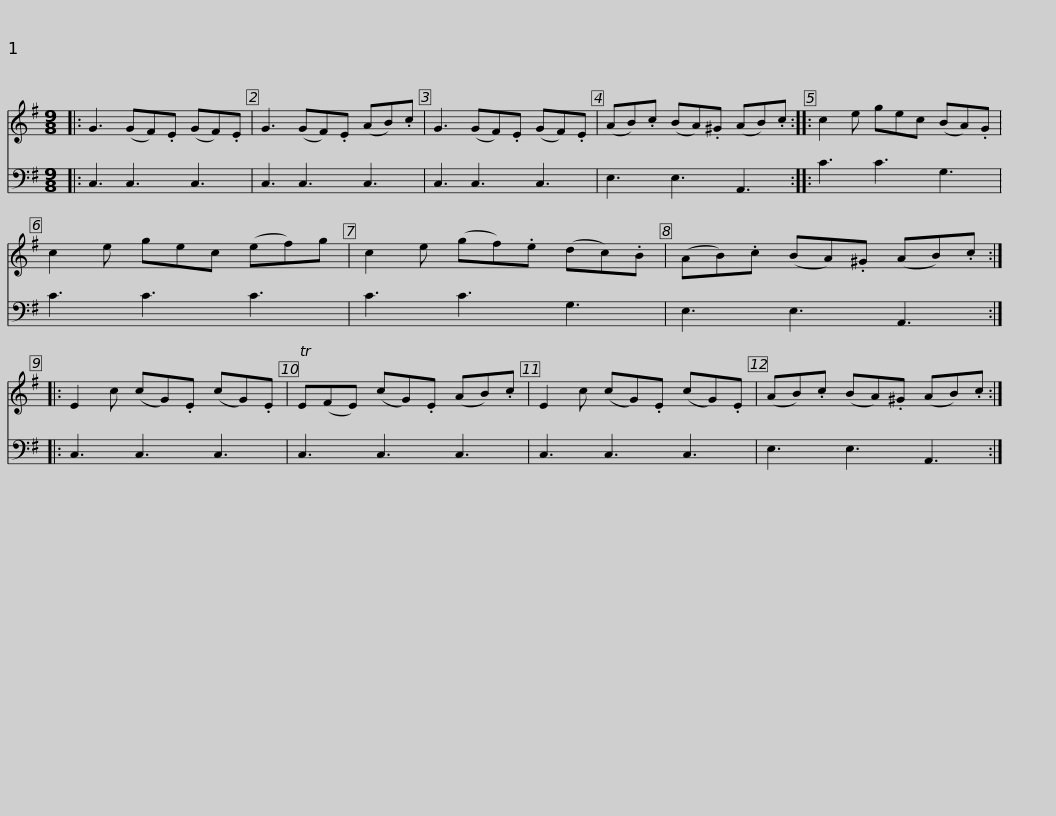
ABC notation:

X:1
%%score 1 2
L:1/8
M:9/8
I:linebreak $
K:G
V:1 treble
V:2 bass
V:1
|: G3 (GF).E (GF).E | G3 (GF).E (AB).c | G3 (GF).E (GF).E | (AB).c (BA).^G (AB).c :: c2 e gec (BA).G |$ %5
 c2 e gec (ef)g | c2 e (gf).e (dc).B | (AB).c (BA).^G (AB).c :: E2 c (cG).E (cG).E | TE(FE) (cG).E (AB).c |$ %10
 E2 c (cG).E (cG).E | (AB).c (BA).^G (AB).c :| %12
V:2
|: C,3 C,3 C,3 | C,3 C,3 C,3 | C,3 C,3 C,3 | E,3 E,3 A,,3 :: C3 C3 G,3 |$ %5
 C3 C3 C3 | C3 C3 G,3 | E,3 E,3 A,,3 :: C,3 C,3 C,3 | C,3 C,3 C,3 |$ %10
 C,3 C,3 C,3 | E,3 E,3 A,,3 :| %12
